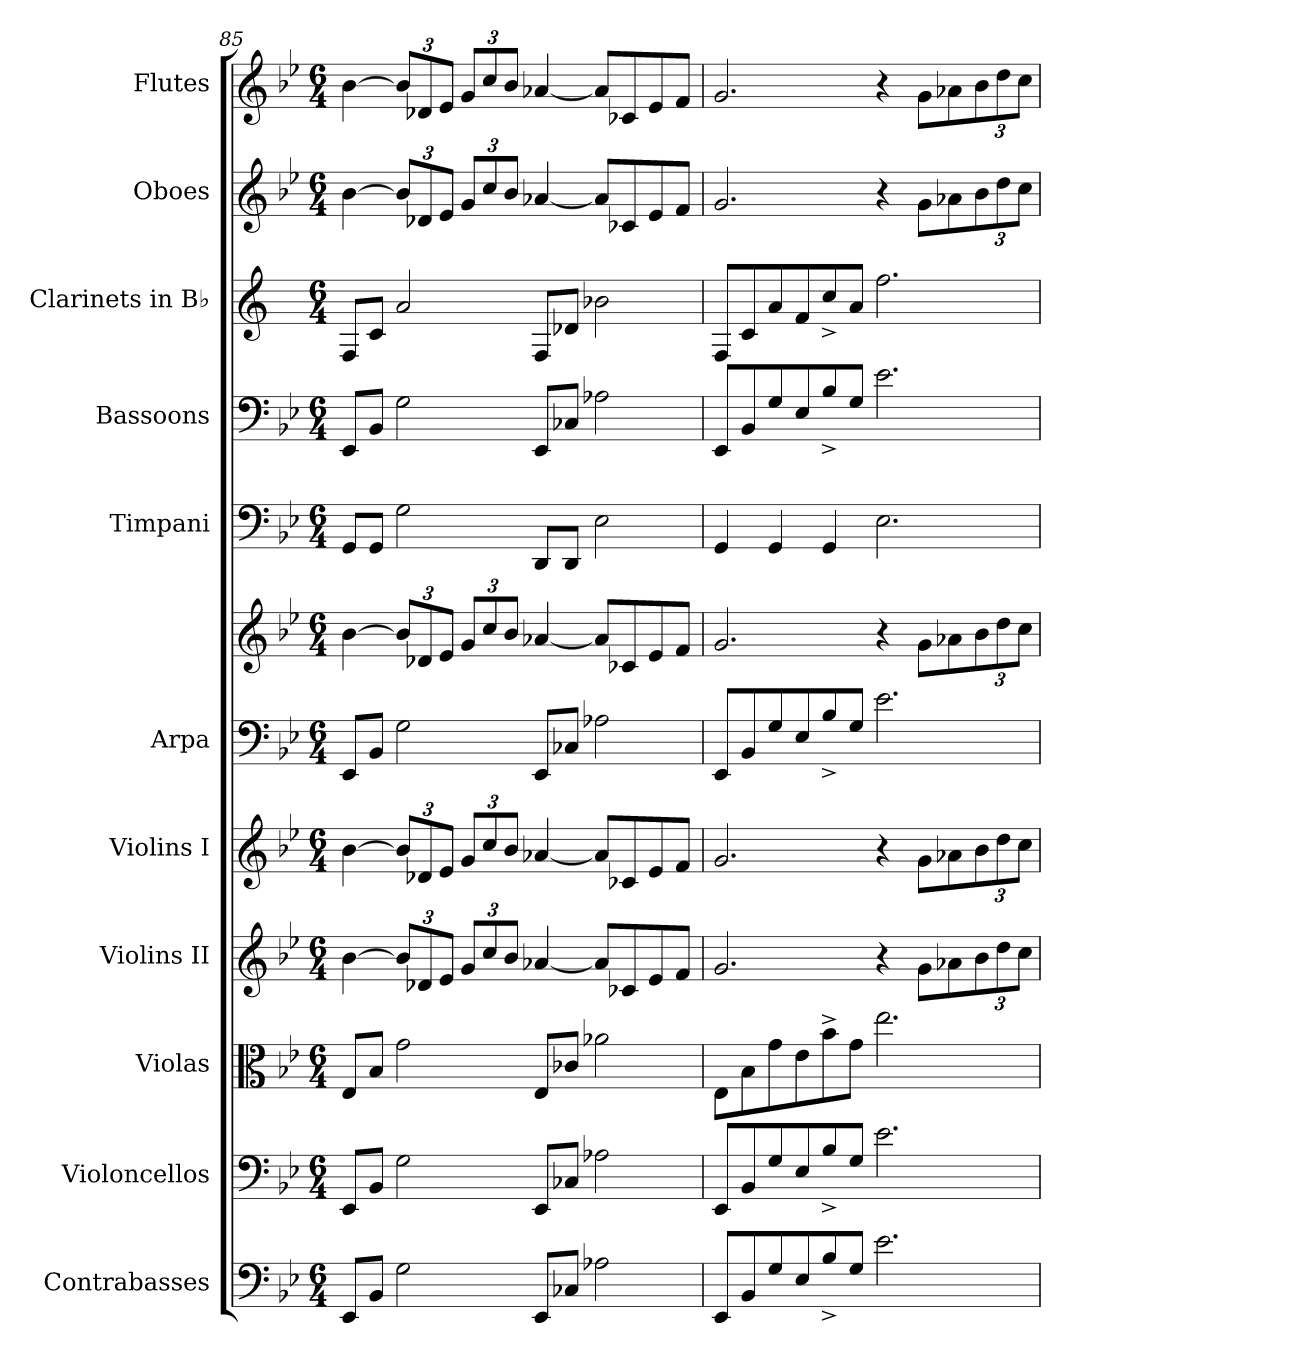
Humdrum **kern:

**kern	**kern	**kern	**kern	**kern	**kern	**kern	**kern	**kern	**kern	**kern	**kern
*part11	*part10	*part9	*part8	*part7	*part6	*part6	*part5	*part4	*part3	*part2	*part1
*staff12	*staff11	*staff10	*staff9	*staff8	*staff7	*staff6	*staff5	*staff4	*staff3	*staff2	*staff1
*I"Contrabasses	*I"Violoncellos	*I"Violas	*I"Violins II	*I"Violins I	*I"Arpa	*	*I"Timpani	*I"Bassoons	*I"Clarinets in B♭	*I"Oboes	*I"Flutes
*I'Cb.	*I'Vc.	*I'Vla.	*I'Vln. II	*I'Vln. I	*I'Arp.	*	*I'Timp.	*I'Bsn.	*	*I'Ob.	*I'Fl.
*clefF4	*clefF4	*clefC3	*clefG2	*clefG2	*clefF4	*clefG2	*clefF4	*clefF4	*clefG2	*clefG2	*clefG2
*ITrd7c12	*	*	*	*	*	*	*	*	*ITrd1c2	*	*
*k[b-e-]	*k[b-e-]	*k[b-e-]	*k[b-e-]	*k[b-e-]	*k[b-e-]	*k[b-e-]	*k[b-e-]	*k[b-e-]	*k[b-e-]	*k[b-e-]	*k[b-e-]
*M6/4	*M6/4	*M6/4	*M6/4	*M6/4	*M6/4	*M6/4	*M6/4	*M6/4	*M6/4	*M6/4	*M6/4
=85	=85	=85	=85	=85	=85	=85	=85	=85	=85	=85	=85
8EEE-/L	8EE-/L	8E-/L	[4b-\	[4b-\	8EE-/L	[4b-\	8GG/L	8EE-/L	8E-/L	[4b-\	[4b-\
8BBB-/J	8BB-/J	8B-/J	.	.	8BB-/J	.	8GG/J	8BB-/J	8B-/J	.	.
*	*	*	*Xbrackettup	*Xbrackettup	*	*Xbrackettup	*	*	*	*Xbrackettup	*Xbrackettup
2GG\	2G\	2g\	12b-/L]	12b-/L]	2G\	12b-/L]	2G\	2G\	2g/	12b-/L]	12b-/L]
.	.	.	12d-X/	12d-X/	.	12d-X/	.	.	.	12d-X/	12d-X/
.	.	.	12e-/J	12e-/J	.	12e-/J	.	.	.	12e-/J	12e-/J
.	.	.	12g/L	12g/L	.	12g/L	.	.	.	12g/L	12g/L
.	.	.	12cc/	12cc/	.	12cc/	.	.	.	12cc/	12cc/
.	.	.	12b-/J	12b-/J	.	12b-/J	.	.	.	12b-/J	12b-/J
8EEE-/L	8EE-/L	8E-/L	[4a-X/	[4a-X/	8EE-/L	[4a-X/	8DD/L	8EE-/L	8E-/L	[4a-X/	[4a-X/
8CC-X/J	8C-X/J	8c-X/J	.	.	8C-X/J	.	8DD/J	8C-X/J	8c-X/J	.	.
2AA-X\	2A-X\	2a-X\	8a-/L]	8a-/L]	2A-X\	8a-/L]	2E-\	2A-X\	2a-X\	8a-/L]	8a-/L]
.	.	.	8c-X/	8c-X/	.	8c-X/	.	.	.	8c-X/	8c-X/
.	.	.	8e-/	8e-/	.	8e-/	.	.	.	8e-/	8e-/
.	.	.	8f/J	8f/J	.	8f/J	.	.	.	8f/J	8f/J
!!LO:PB:g=z
=86	=86	=86	=86	=86	=86	=86	=86	=86	=86	=86	=86
8EEE-/L	8EE-/L	8E-\L	2.g/	2.g/	8EE-/L	2.g/	4GG/	8EE-/L	8E-/L	2.g/	2.g/
8BBB-/	8BB-/	8B-\	.	.	8BB-/	.	.	8BB-/	8B-/	.	.
8GG/	8G/	8g\	.	.	8G/	.	4GG/	8G/	8g/	.	.
8EE-/	8E-/	8e-\	.	.	8E-/	.	.	8E-/	8e-/	.	.
8BB-^/	8B-^/	8b-^\	.	.	8B-^/	.	4GG/	8B-^/	8b-^/	.	.
8GG/J	8G/J	8g\J	.	.	8G/J	.	.	8G/J	8g/J	.	.
2.E-\	2.e-\	2.ee-\	4r	4r	2.e-\	4r	2.E-\	2.e-\	2.ee-\	4r	4r
.	.	.	8g\L	8g\L	.	8g\L	.	.	.	8g\L	8g\L
.	.	.	8a-X\	8a-X\	.	8a-X\	.	.	.	8a-X\	8a-X\
.	.	.	12b-\	12b-\	.	12b-\	.	.	.	12b-\	12b-\
.	.	.	12dd\	12dd\	.	12dd\	.	.	.	12dd\	12dd\
.	.	.	12cc\J	12cc\J	.	12cc\J	.	.	.	12cc\J	12cc\J
=	=	=	=	=	=	=	=	=	=	=	=
*-	*-	*-	*-	*-	*-	*-	*-	*-	*-	*-	*-
